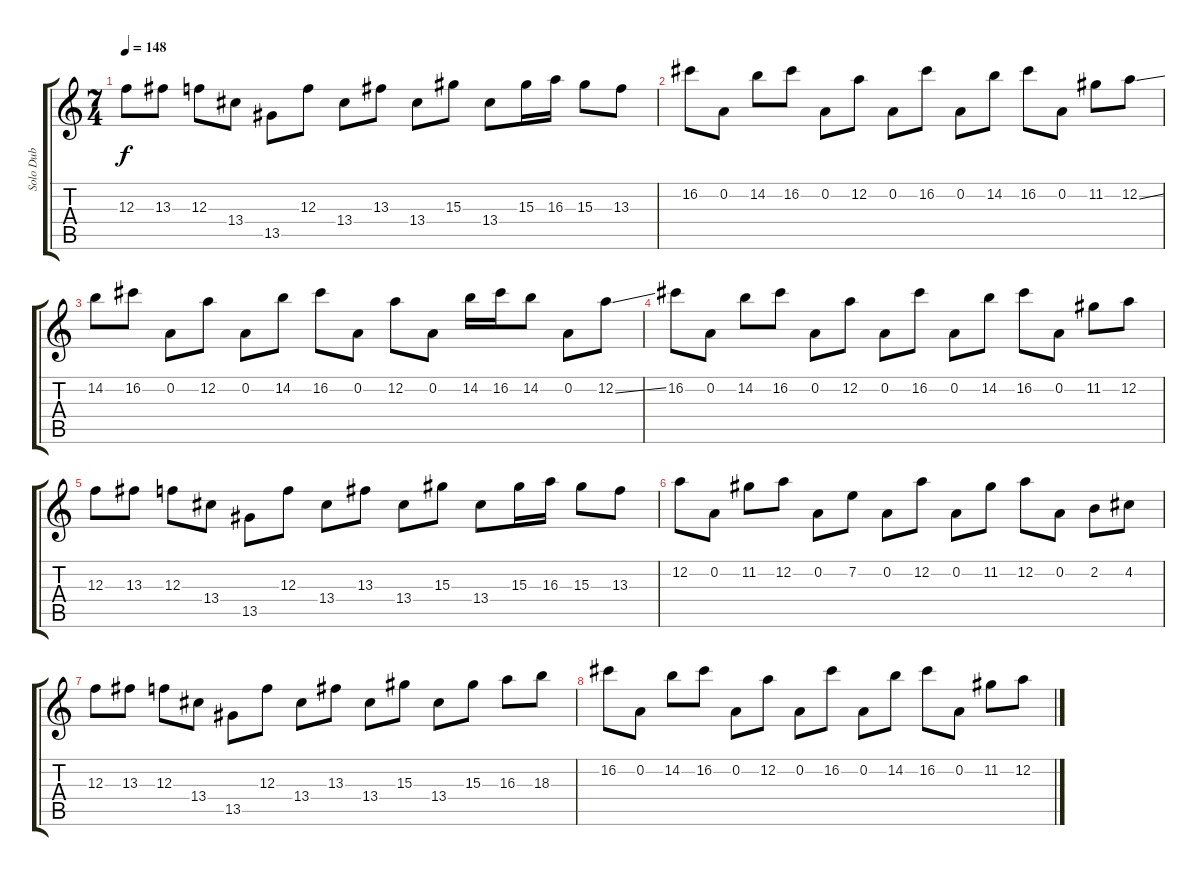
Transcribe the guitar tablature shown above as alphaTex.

\track ("Solo Dub" "Solo Dub") {instrument overdrivenguitar}
\staff {score tabs}
\tuning (D4 A3 F3 C3 G2 C2) {hide}
\ts (7 4)
\tempo 148
\clef g2
\ks c
12.3.8{dy f} 13.3.8 12.3.8 13.4.8 13.5.8 12.3.8 13.4.8 13.3.8 13.4.8 15.3.8 13.4.8 15.3.16 16.3.16 15.3.8 13.3.8 |
16.2.8 0.2.8 14.2.8 16.2.8 0.2.8 12.2.8 0.2.8 16.2.8 0.2.8 14.2.8 16.2.8 0.2.8 11.2.8 12.2{ss}.8 |
14.2.8 16.2.8 0.2.8 12.2.8 0.2.8 14.2.8 16.2.8 0.2.8 12.2.8 0.2.8 14.2.16 16.2.16 14.2.8 0.2.8 12.2{ss}.8 |
16.2.8 0.2.8 14.2.8 16.2.8 0.2.8 12.2.8 0.2.8 16.2.8 0.2.8 14.2.8 16.2.8 0.2.8 11.2.8 12.2.8 |
12.3.8 13.3.8 12.3.8 13.4.8 13.5.8 12.3.8 13.4.8 13.3.8 13.4.8 15.3.8 13.4.8 15.3.16 16.3.16 15.3.8 13.3.8 |
12.2.8 0.2.8 11.2.8 12.2.8 0.2.8 7.2.8 0.2.8 12.2.8 0.2.8 11.2.8 12.2.8 0.2.8 2.2.8 4.2.8 |
12.3.8 13.3.8 12.3.8 13.4.8 13.5.8 12.3.8 13.4.8 13.3.8 13.4.8 15.3.8 13.4.8 15.3.8 16.3.8 18.3.8 |
16.2.8 0.2.8 14.2.8 16.2.8 0.2.8 12.2.8 0.2.8 16.2.8 0.2.8 14.2.8 16.2.8 0.2.8 11.2.8 12.2{ss}.8
